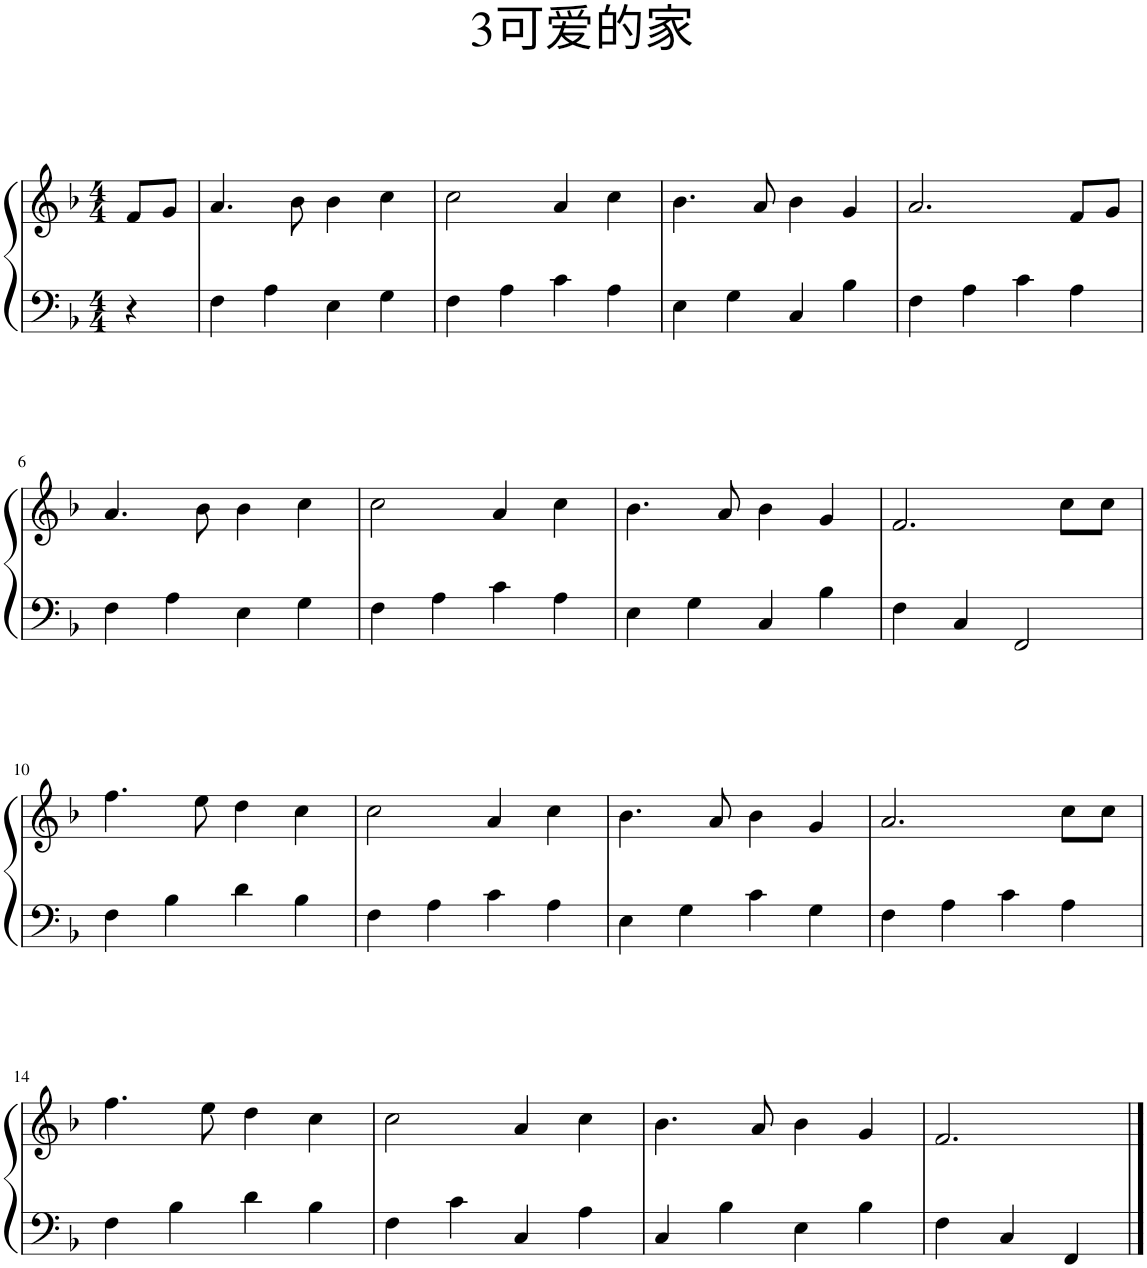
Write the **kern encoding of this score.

**kern	**kern
*part1	*part1
*staff2	*staff1
*I"钢琴	*
*clefF4	*clefG2
*k[b-]	*k[b-]
*M4/4	*M4/4
=1	=1
4r	8f/L
.	8g/J
=2	=2
4F\	4.a/
4A\	.
.	8b-\
4E\	4b-\
4G\	4cc\
=3	=3
4F\	2cc\
4A\	.
4c\	4a/
4A\	4cc\
=4	=4
4E\	4.b-\
4G\	.
.	8a/
4C/	4b-\
4B-\	4g/
=5	=5
4F\	2.a/
4A\	.
4c\	.
4A\	8f/L
.	8g/J
!!LO:LB:g=z
=6	=6
4F\	4.a/
4A\	.
.	8b-\
4E\	4b-\
4G\	4cc\
=7	=7
4F\	2cc\
4A\	.
4c\	4a/
4A\	4cc\
=8	=8
4E\	4.b-\
4G\	.
.	8a/
4C/	4b-\
4B-\	4g/
=9	=9
4F\	2.f/
4C/	.
2FF/	.
.	8cc\L
.	8cc\J
!!LO:LB:g=z
=10	=10
4F\	4.ff\
4B-\	.
.	8ee\
4d\	4dd\
4B-\	4cc\
=11	=11
4F\	2cc\
4A\	.
4c\	4a/
4A\	4cc\
=12	=12
4E\	4.b-\
4G\	.
.	8a/
4c\	4b-\
4G\	4g/
=13	=13
4F\	2.a/
4A\	.
4c\	.
4A\	8cc\L
.	8cc\J
!!LO:LB:g=z
=14	=14
4F\	4.ff\
4B-\	.
.	8ee\
4d\	4dd\
4B-\	4cc\
=15	=15
4F\	2cc\
4c\	.
4C/	4a/
4A\	4cc\
=16	=16
4C/	4.b-\
4B-\	.
.	8a/
4E\	4b-\
4B-\	4g/
=17	=17
4F\	2.f/
4C/	.
4FF/	.
==	==
*-	*-
